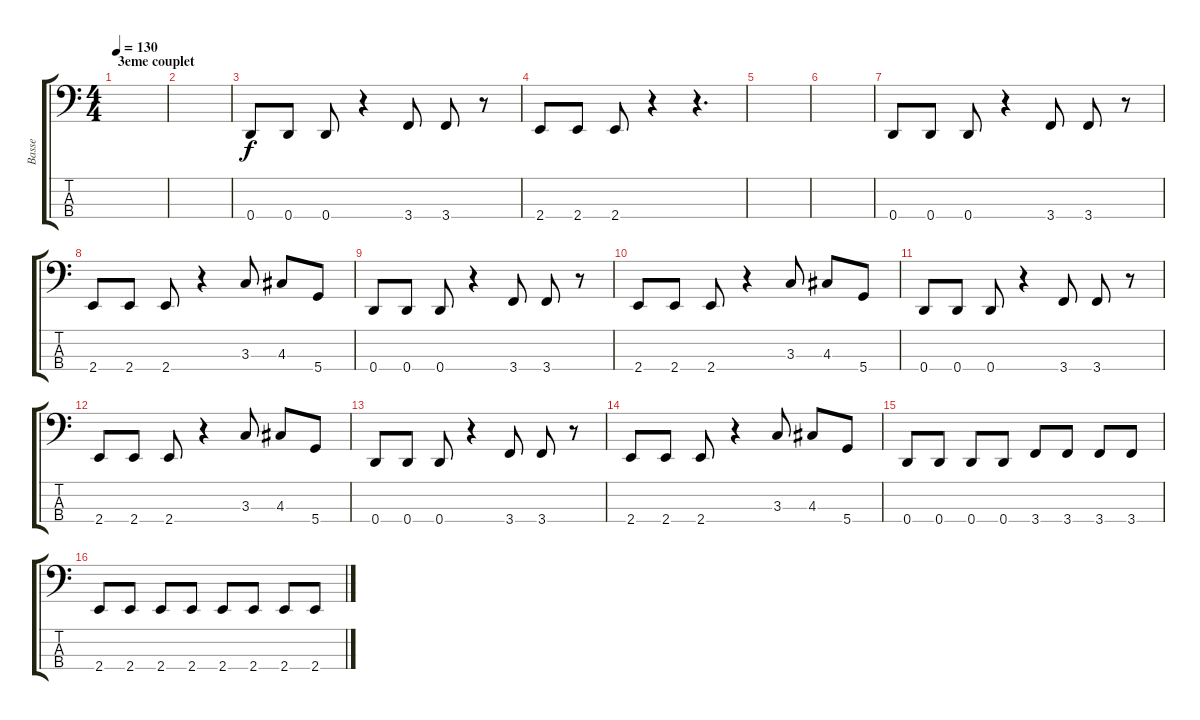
\track ("Basse" "Basse") {instrument electricbasspick}
\staff {score tabs}
\tuning (G2 D2 A1 D1) {hide}
\ts (4 4)
\section ("" "3eme couplet")
\tempo 130
\clef f4
\ks c
|
|
0.4.8 0.4.8 0.4.8 r.4 3.4.8 3.4.8 r.8 |
2.4.8 2.4.8 2.4.8 r.4 r.4{d} |
|
|
0.4.8 0.4.8 0.4.8 r.4 3.4.8 3.4.8 r.8 |
2.4.8 2.4.8 2.4.8 r.4 3.3.8 4.3.8 5.4.8 |
0.4.8 0.4.8 0.4.8 r.4 3.4.8 3.4.8 r.8 |
2.4.8 2.4.8 2.4.8 r.4 3.3.8 4.3.8 5.4.8 |
0.4.8 0.4.8 0.4.8 r.4 3.4.8 3.4.8 r.8 |
2.4.8 2.4.8 2.4.8 r.4 3.3.8 4.3.8 5.4.8 |
0.4.8 0.4.8 0.4.8 r.4 3.4.8 3.4.8 r.8 |
2.4.8 2.4.8 2.4.8 r.4 3.3.8 4.3.8 5.4.8 |
0.4.8 0.4.8 0.4.8 0.4.8 3.4.8 3.4.8 3.4.8 3.4.8 |
2.4.8 2.4.8 2.4.8 2.4.8 2.4.8 2.4.8 2.4.8 2.4{ss}.8
